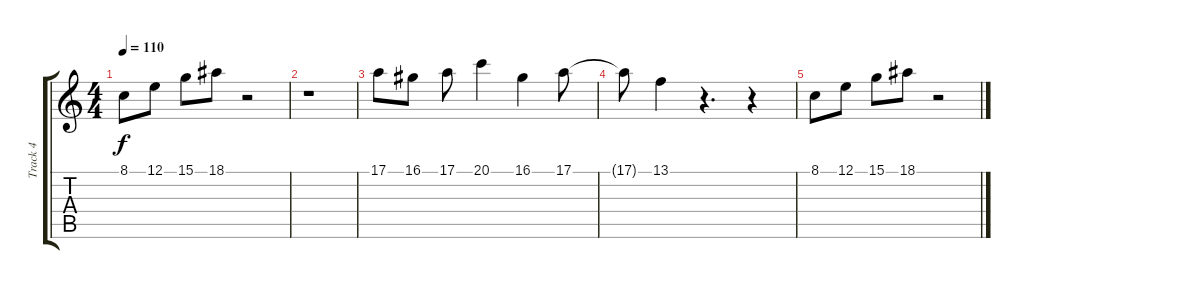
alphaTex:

\track ("Track 4" "Track 4") {instrument pizzicatostrings}
\staff {score tabs}
\tuning (E4 B3 G3 D3 A2 E2) {hide}
\ts (4 4)
\tempo 110
\clef g2
\ks c
8.1.8{dy f balance 0} 12.1.8 15.1.8 18.1.8 r.2 |
r.1 |
17.1.8{balance 0} 16.1.8 17.1.8 20.1.4 16.1.4 17.1.8 |
17.1{t}.8 13.1.4 r.4{d} r.4 |
8.1.8{balance 0} 12.1.8 15.1.8 18.1.8 r.2
